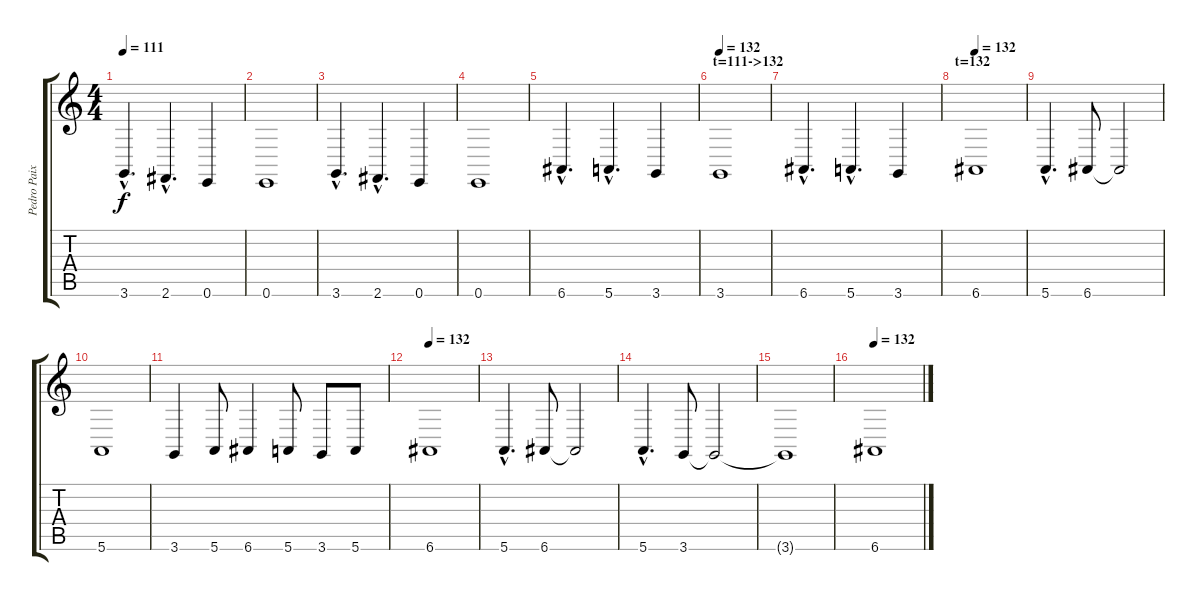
\track ("Pedro Paixao - Keyboard (Cello)" "Pedro Paix") {instrument cello}
\staff {score tabs}
\tuning (E4 B3 G3 D3 A2 E2) {hide}
\ts (4 4)
\tempo 111
\clef g2
\ks c
3.6{hac}.4{d dy f} 2.6{hac}.4{d} 0.6.4 |
0.6.1 |
3.6{hac}.4{d} 2.6{hac}.4{d} 0.6.4 |
0.6.1 |
6.6{hac}.4{d} 5.6{hac}.4{d} 3.6.4 |
\section ("" "t=111->132")
\tempo 132
3.6.1 |
6.6{hac}.4{d} 5.6{hac}.4{d} 3.6.4 |
\section ("" "t=132")
\tempo 132
6.6.1{volume 12 balance 8 instrument cello} |
5.6{hac}.4{d} 6.6.8 6.6{t}.2 |
5.6.1 |
3.6.4 5.6.8 6.6.4 5.6.8 3.6.8 5.6.8 |
\tempo 132
6.6.1 |
5.6{hac}.4{d} 6.6.8 6.6{t}.2 |
5.6{hac}.4{d} 3.6.8 3.6{t}.2 |
3.6{t}.1 |
\section ("" "")
\tempo 132
6.6.1{volume 12 balance 8 instrument cello}
